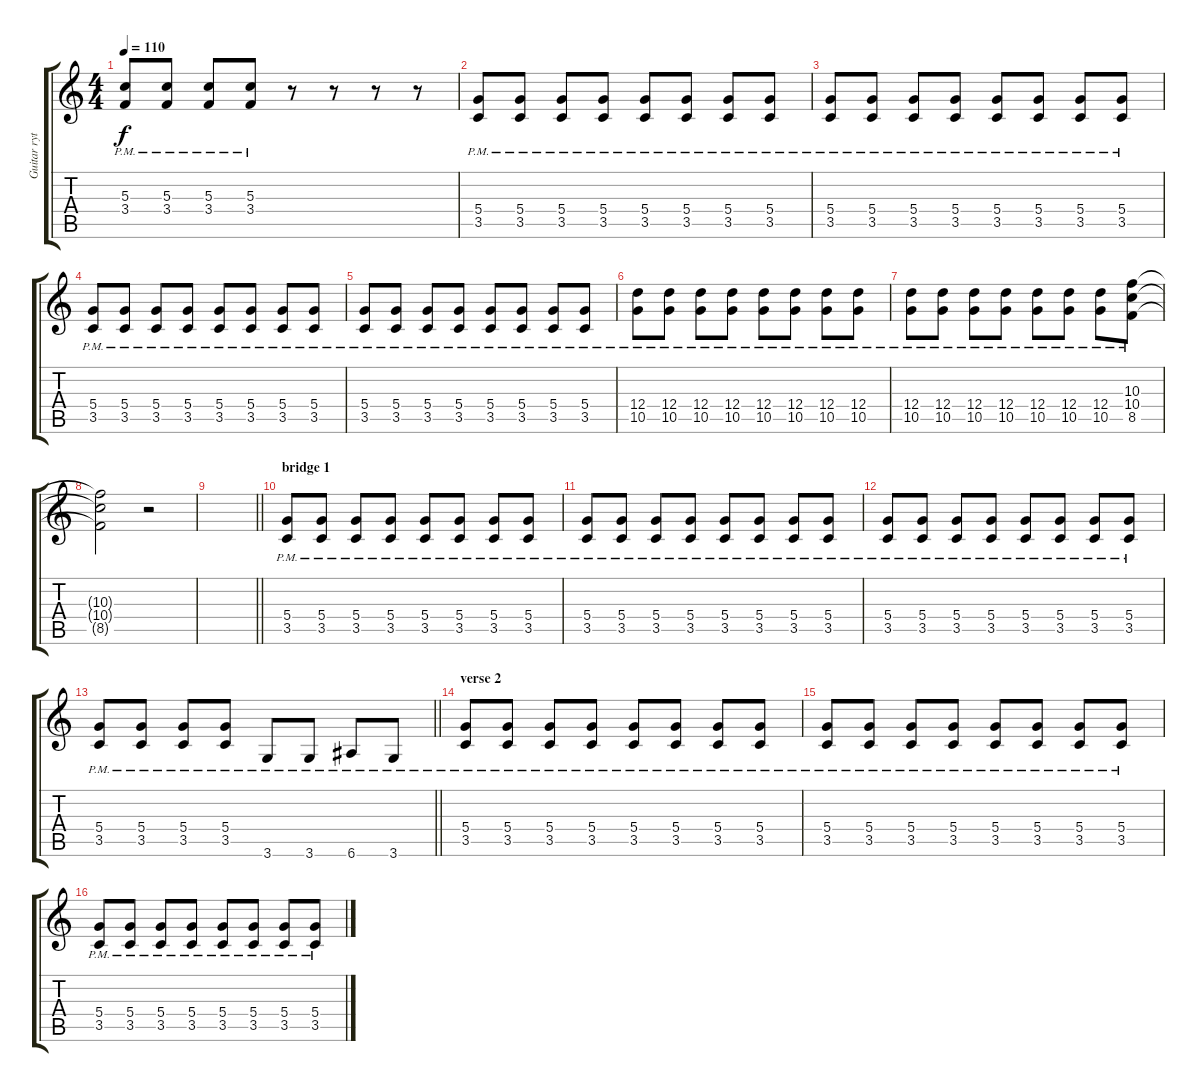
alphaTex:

\track ("Guitar rythm 2" "Guitar ryt") {instrument overdrivenguitar}
\staff {score tabs}
\tuning (E4 B3 G3 D3 A2 E2) {hide}
\ts (4 4)
\tempo 110
\clef g2
\ks c
(5.3{pm} 3.4{pm}).8{dy f} (5.3{pm} 3.4{pm}).8 (5.3{pm} 3.4{pm}).8 (5.3{pm} 3.4{pm}).8 r.8 r.8 r.8 r.8 |
(5.4{pm} 3.5{pm}).8 (5.4{pm} 3.5{pm}).8 (5.4{pm} 3.5{pm}).8 (5.4{pm} 3.5{pm}).8 (5.4{pm} 3.5{pm}).8 (5.4{pm} 3.5{pm}).8 (5.4{pm} 3.5{pm}).8 (5.4{pm} 3.5{pm}).8 |
(5.4{pm} 3.5{pm}).8 (5.4{pm} 3.5{pm}).8 (5.4{pm} 3.5{pm}).8 (5.4{pm} 3.5{pm}).8 (5.4{pm} 3.5{pm}).8 (5.4{pm} 3.5{pm}).8 (5.4{pm} 3.5{pm}).8 (5.4{pm} 3.5{pm}).8 |
(5.4{pm} 3.5{pm}).8 (5.4{pm} 3.5{pm}).8 (5.4{pm} 3.5{pm}).8 (5.4{pm} 3.5{pm}).8 (5.4{pm} 3.5{pm}).8 (5.4{pm} 3.5{pm}).8 (5.4{pm} 3.5{pm}).8 (5.4{pm} 3.5{pm}).8 |
(5.4{pm} 3.5{pm}).8 (5.4{pm} 3.5{pm}).8 (5.4{pm} 3.5{pm}).8 (5.4{pm} 3.5{pm}).8 (5.4{pm} 3.5{pm}).8 (5.4{pm} 3.5{pm}).8 (5.4{pm} 3.5{pm}).8 (5.4{pm} 3.5{pm}).8 |
(12.4{pm} 10.5{pm}).8 (12.4{pm} 10.5{pm}).8 (12.4{pm} 10.5{pm}).8 (12.4{pm} 10.5{pm}).8 (12.4{pm} 10.5{pm}).8 (12.4{pm} 10.5{pm}).8 (12.4{pm} 10.5{pm}).8 (12.4{pm} 10.5{pm}).8 |
(12.4{pm} 10.5{pm}).8 (12.4{pm} 10.5{pm}).8 (12.4{pm} 10.5{pm}).8 (12.4{pm} 10.5{pm}).8 (12.4{pm} 10.5{pm}).8 (12.4{pm} 10.5{pm}).8 (12.4{pm} 10.5{pm}).8 (10.3 10.4{pm} 8.5{pm}).8 |
(10.3{t} 10.4{t} 8.5{t}).2 r.2 |
\barLineRight lightlight
|
\section ("" "bridge 1")
(5.4{pm} 3.5{pm}).8 (5.4{pm} 3.5{pm}).8 (5.4{pm} 3.5{pm}).8 (5.4{pm} 3.5{pm}).8 (5.4{pm} 3.5{pm}).8 (5.4{pm} 3.5{pm}).8 (5.4{pm} 3.5{pm}).8 (5.4{pm} 3.5{pm}).8 |
(5.4{pm} 3.5{pm}).8 (5.4{pm} 3.5{pm}).8 (5.4{pm} 3.5{pm}).8 (5.4{pm} 3.5{pm}).8 (5.4{pm} 3.5{pm}).8 (5.4{pm} 3.5{pm}).8 (5.4{pm} 3.5{pm}).8 (5.4{pm} 3.5{pm}).8 |
(5.4{pm} 3.5{pm}).8 (5.4{pm} 3.5{pm}).8 (5.4{pm} 3.5{pm}).8 (5.4{pm} 3.5{pm}).8 (5.4{pm} 3.5{pm}).8 (5.4{pm} 3.5{pm}).8 (5.4{pm} 3.5{pm}).8 (5.4{pm} 3.5{pm}).8 |
\barLineRight lightlight
(5.4{pm} 3.5{pm}).8 (5.4{pm} 3.5{pm}).8 (5.4{pm} 3.5{pm}).8 (5.4{pm} 3.5{pm}).8 3.6{pm}.8 3.6{pm}.8 6.6{pm}.8 3.6{pm}.8 |
\section ("" "verse 2")
(5.4{pm} 3.5{pm}).8 (5.4{pm} 3.5{pm}).8 (5.4{pm} 3.5{pm}).8 (5.4{pm} 3.5{pm}).8 (5.4{pm} 3.5{pm}).8 (5.4{pm} 3.5{pm}).8 (5.4{pm} 3.5{pm}).8 (5.4{pm} 3.5{pm}).8 |
(5.4{pm} 3.5{pm}).8 (5.4{pm} 3.5{pm}).8 (5.4{pm} 3.5{pm}).8 (5.4{pm} 3.5{pm}).8 (5.4{pm} 3.5{pm}).8 (5.4{pm} 3.5{pm}).8 (5.4{pm} 3.5{pm}).8 (5.4{pm} 3.5{pm}).8 |
(5.4{pm} 3.5{pm}).8 (5.4{pm} 3.5{pm}).8 (5.4{pm} 3.5{pm}).8 (5.4{pm} 3.5{pm}).8 (5.4{pm} 3.5{pm}).8 (5.4{pm} 3.5{pm}).8 (5.4{pm} 3.5{pm}).8 (5.4{pm} 3.5{pm}).8
